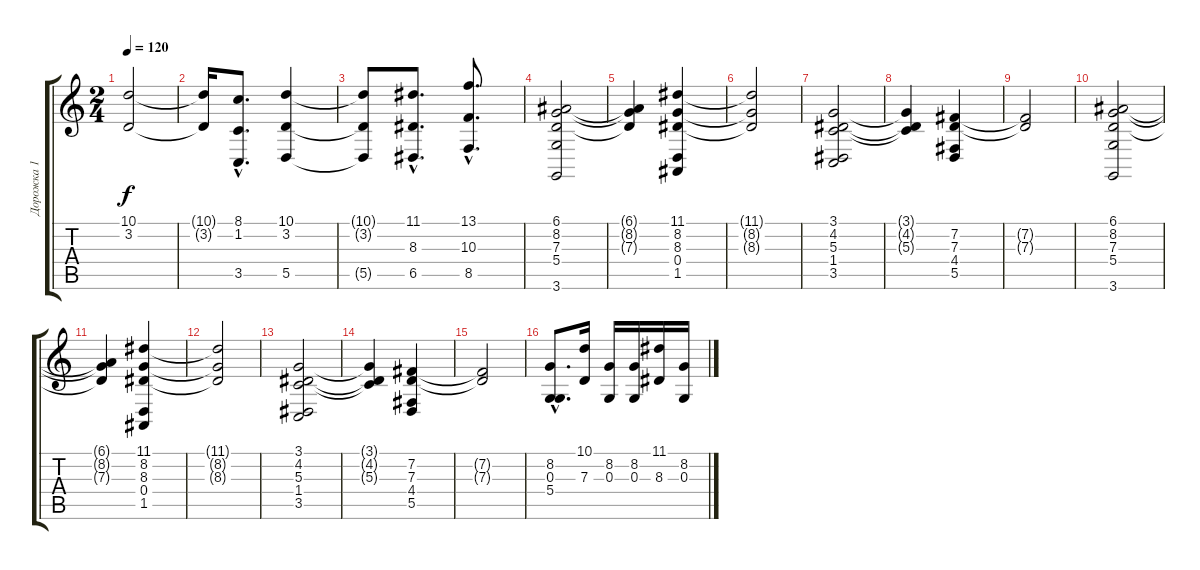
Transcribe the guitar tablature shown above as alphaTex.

\track ("Дорожка 1" "Дорожка 1") {instrument stringensemble1}
\staff {score tabs}
\tuning (E4 B3 G3 D3 A2 E2) {hide}
\ts (2 4)
\tempo 120
\clef g2
\ks c
(10.1 3.2).2{dy f} |
(10.1{t} 3.2{t}).16 (8.1{hac} 1.2{hac} 3.5{hac}).8{d} (10.1 3.2 5.5).4 |
(10.1{t} 3.2{t} 5.5{t}).8 (11.1{hac} 8.3{hac} 6.5{hac}).8{d} (13.1{hac} 10.3{hac} 8.5{hac}).8{d} |
(6.1 8.2 7.3 5.4 3.6).2 |
(6.1{t} 8.2{t} 7.3{t}).4 (11.1 8.2 8.3 0.4 1.5).4 |
(11.1{t} 8.2{t} 8.3{t}).2 |
(3.1 4.2 5.3 1.4 3.5).2 |
(3.1{t} 4.2{t} 5.3{t}).4 (7.2 7.3 4.4 5.5).4 |
(7.2{t} 7.3{t}).2 |
(6.1 8.2 7.3 5.4 3.6).2 |
(6.1{t} 8.2{t} 7.3{t}).4 (11.1 8.2 8.3 0.4 1.5).4 |
(11.1{t} 8.2{t} 8.3{t}).2 |
(3.1 4.2 5.3 1.4 3.5).2 |
(3.1{t} 4.2{t} 5.3{t}).4 (7.2 7.3 4.4 5.5).4 |
(7.2{t} 7.3{t}).2 |
(8.2{hac} 0.3{hac} 5.4{hac}).8{d} (10.1 7.3).16 (8.2 0.3).16 (8.2 0.3).16 (11.1 8.3).16 (8.2 0.3).16
